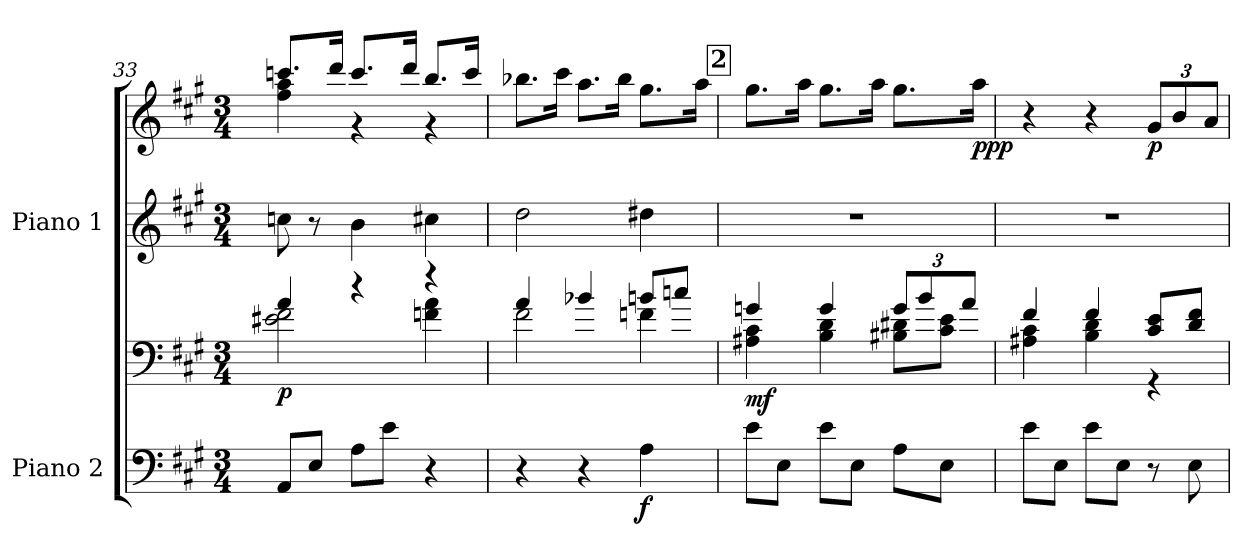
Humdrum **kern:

**kern	**kern	**dynam	**kern	**kern	**dynam
*part2	*part2	*part2	*part1	*part1	*part1
*staff4	*staff3	*staff3/4	*staff2	*staff1	*staff1/2
*I"Piano 2	*	*	*I"Piano 1	*	*
*I'Pno. 2	*	*	*I'Pno. 1	*	*
*clefF4	*clefF4	*	*clefG2	*clefG2	*
*k[f#c#g#]	*k[f#c#g#]	*	*k[f#c#g#]	*k[f#c#g#]	*
*M3/4	*M3/4	*	*M3/4	*M3/4	*
=33	=33	=33	=33	=33	=33
*	*^	*	*	*^	*
!	!	!	!LO:DY:b	!	!	!	!
8AA/L	4a/	2e#X\ 2f#\	p	8ccn\	8.cccn/L	4ff#\ 4aa\	.
8E/J	.	.	.	8r	.	.	.
.	.	.	.	.	16ddd/Jk	.	.
8A\L	4r	.	.	4b\	8.ccc/L	4r	.
8e\J	.	.	.	.	.	.	.
.	.	.	.	.	16ddd/Jk	.	.
4r	4r	4fn\ 4a\	.	4cc#X\	8.bb/L	4r	.
.	.	.	.	.	16ccc/Jk	.	.
*	*	*	*	*	*v	*v	*
=34	=34	=34	=34	=34	=34	=34
4r	4a/	2f#\	.	2dd\	8.bb-X\L	.
.	.	.	.	.	16ccc#\Jk	.
4r	4b-X/	.	.	.	8.aa\L	.
.	.	.	.	.	16bb-\Jk	.
!	!	!	!LO:DY:b=2	!	!	!
4A\	8bn/L	4fn\	f	4dd#X\	8.gg#\L	.
.	8ccn/J	.	.	.	.	.
.	.	.	.	.	16aa\Jk	.
!!LO:LB:g=z
!!LO:REH:place=s1:a:B:fs=14:t=2
=35	=35	=35	=35	=35	=35	=35
!	!	!	!LO:DY:b	!	!	!
8e\L	4gn/	4A#X\ 4c#\	mf	2.r	8.gg#\L	.
8E\J	.	.	.	.	.	.
.	.	.	.	.	16aa\Jk	.
8e\L	4g/	4B\ 4d\	.	.	8.gg#\L	.
8E\J	.	.	.	.	.	.
.	.	.	.	.	16aa\Jk	.
*	*Xbrackettup	*	*	*	*	*
8A\L	12g/L	8B#X\ 8d#X\L	.	.	8.gg#\L	.
.	12b/	.	.	.	.	.
8E\J	.	8c#\ 8e\J	.	.	.	.
.	12a/J	.	.	.	.	.
!	!	!	!	!	!	!LO:DY:b
.	.	.	.	.	16aa\Jk	ppp
=36	=36	=36	=36	=36	=36	=36
8e\L	4f#/	4A#X\ 4c#\	.	2.r	4r	.
8E\J	.	.	.	.	.	.
8e\L	4f#/	4B\ 4d\	.	.	4r	.
8E\J	.	.	.	.	.	.
*	*	*	*	*	*Xbrackettup	*
!	!	!	!	!	!	!LO:DY:b
8r	8c#/ 8e/L	4r	.	.	12g#/L	p
.	.	.	.	.	12b/	.
8E\	8d/ 8f#/J	.	.	.	.	.
.	.	.	.	.	12a/J	.
*	*v	*v	*	*	*	*
=	=	=	=	=	=
*-	*-	*-	*-	*-	*-
